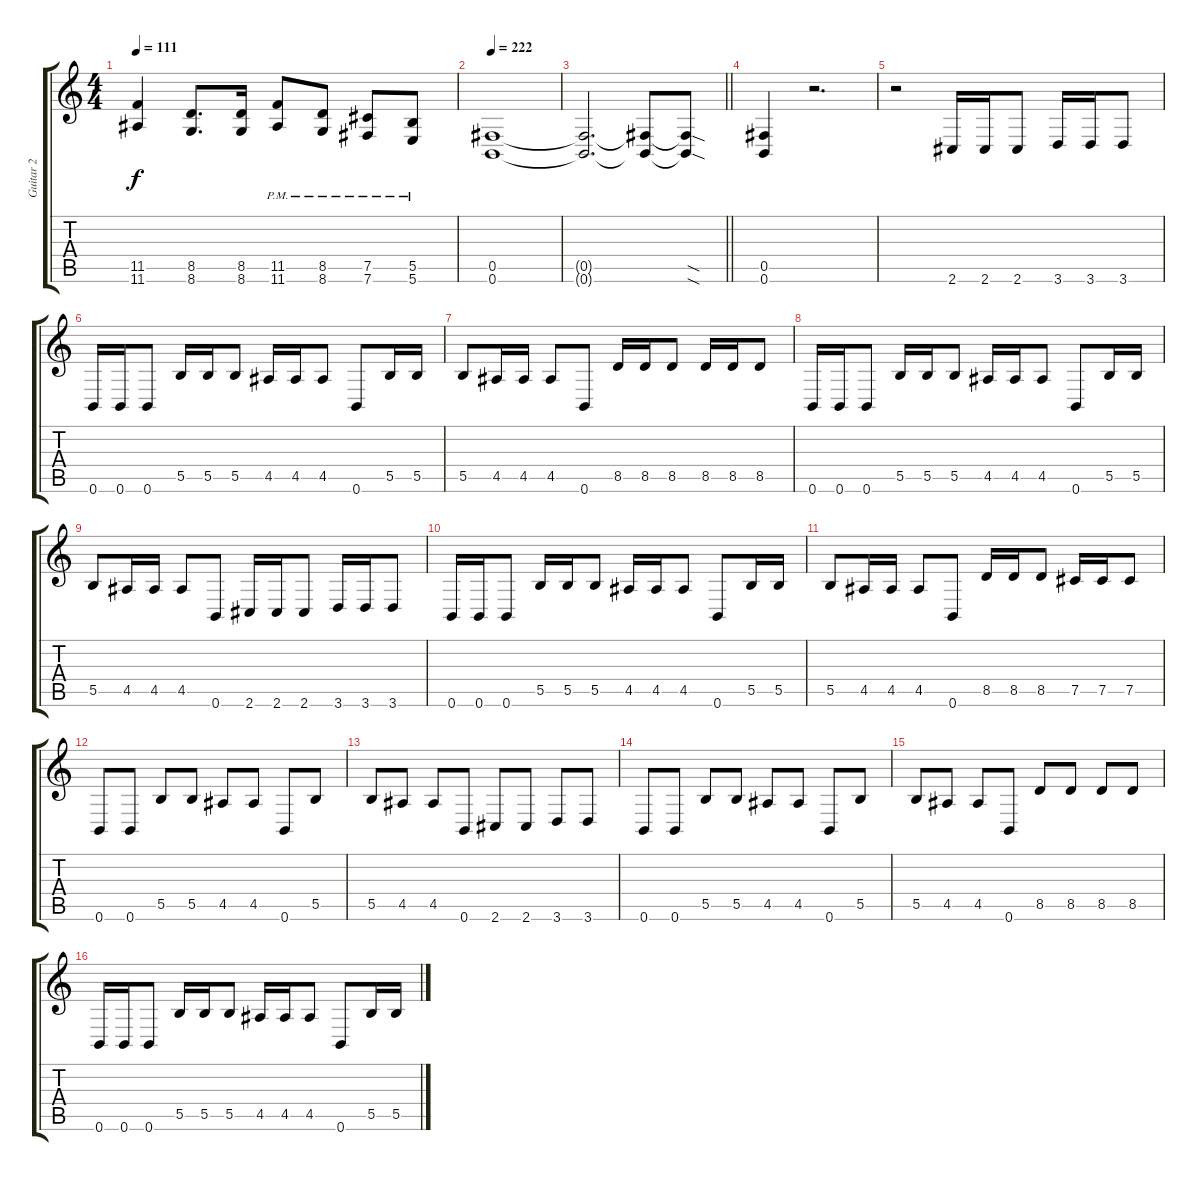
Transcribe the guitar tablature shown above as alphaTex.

\track ("Guitar 2" "Guitar 2") {instrument distortionguitar}
\staff {score tabs}
\tuning (Db4 Ab3 E3 B2 Gb2 B1) {hide}
\ts (4 4)
\tempo 111
\clef g2
\ks c
(11.5 11.6).4{dy f} (8.5 8.6).8{d} (8.5 8.6).16 (11.5{pm} 11.6{pm}).8 (8.5{pm} 8.6{pm}).8 (7.5{pm} 7.6{pm}).8 (5.5{pm} 5.6{pm}).8 |
\tempo 222
(0.5 0.6).1 |
\barLineRight lightlight
(0.5{t} 0.6{t}).2{d} (0.5{t} 0.6{t}).8 (0.5{sod t} 0.6{sod t}).8 |
\section ("" "")
(0.5 0.6).4 r.2{d} |
r.2 2.6.16 2.6.16 2.6.8 3.6.16 3.6.16 3.6.8 |
0.6.16 0.6.16 0.6.8 5.5.16 5.5.16 5.5.8 4.5.16 4.5.16 4.5.8 0.6.8 5.5.16 5.5.16 |
5.5.8 4.5.16 4.5.16 4.5.8 0.6.8 8.5.16 8.5.16 8.5.8 8.5.16 8.5.16 8.5.8 |
0.6.16 0.6.16 0.6.8 5.5.16 5.5.16 5.5.8 4.5.16 4.5.16 4.5.8 0.6.8 5.5.16 5.5.16 |
5.5.8 4.5.16 4.5.16 4.5.8 0.6.8 2.6.16 2.6.16 2.6.8 3.6.16 3.6.16 3.6.8 |
0.6.16 0.6.16 0.6.8 5.5.16 5.5.16 5.5.8 4.5.16 4.5.16 4.5.8 0.6.8 5.5.16 5.5.16 |
5.5.8 4.5.16 4.5.16 4.5.8 0.6.8 8.5.16 8.5.16 8.5.8 7.5.16 7.5.16 7.5.8 |
0.6.8 0.6.8 5.5.8 5.5.8 4.5.8 4.5.8 0.6.8 5.5.8 |
5.5.8 4.5.8 4.5.8 0.6.8 2.6.8 2.6.8 3.6.8 3.6.8 |
0.6.8 0.6.8 5.5.8 5.5.8 4.5.8 4.5.8 0.6.8 5.5.8 |
5.5.8 4.5.8 4.5.8 0.6.8 8.5.8 8.5.8 8.5.8 8.5.8 |
0.6.16 0.6.16 0.6.8 5.5.16 5.5.16 5.5.8 4.5.16 4.5.16 4.5.8 0.6.8 5.5.16 5.5.16
